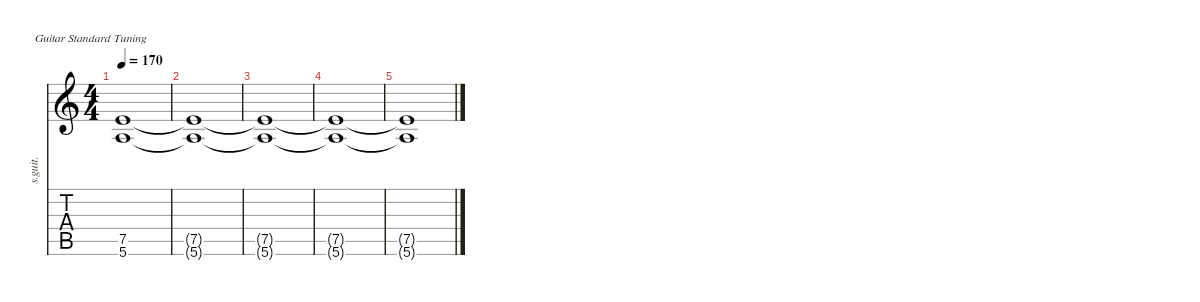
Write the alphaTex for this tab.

\defaultSystemsLayout 4
\hideDynamics
\bracketExtendMode nobrackets
\track ("Rythm Guitar Dist." "s.guit.") {instrument distortionguitar}
\staff {score tabs}
\tuning (E4 B3 G3 D3 A2 E2)
\ts (4 4)
\tempo 170
\clef g2
\ks c
(7.5 5.6).1{lyrics (0 "") lyrics (1 "") lyrics (2 "") lyrics (3 "") lyrics (4 "") dy f} |
(7.5{t} 5.6{t}).1{lyrics (0 "") lyrics (1 "") lyrics (2 "") lyrics (3 "") lyrics (4 "")} |
(7.5{t} 5.6{t}).1{lyrics (0 "") lyrics (1 "") lyrics (2 "") lyrics (3 "") lyrics (4 "")} |
(7.5{t} 5.6{t}).1{lyrics (0 "") lyrics (1 "") lyrics (2 "") lyrics (3 "") lyrics (4 "")} |
(7.5{t} 5.6{t}).1{lyrics (0 "") lyrics (1 "") lyrics (2 "") lyrics (3 "") lyrics (4 "")}
